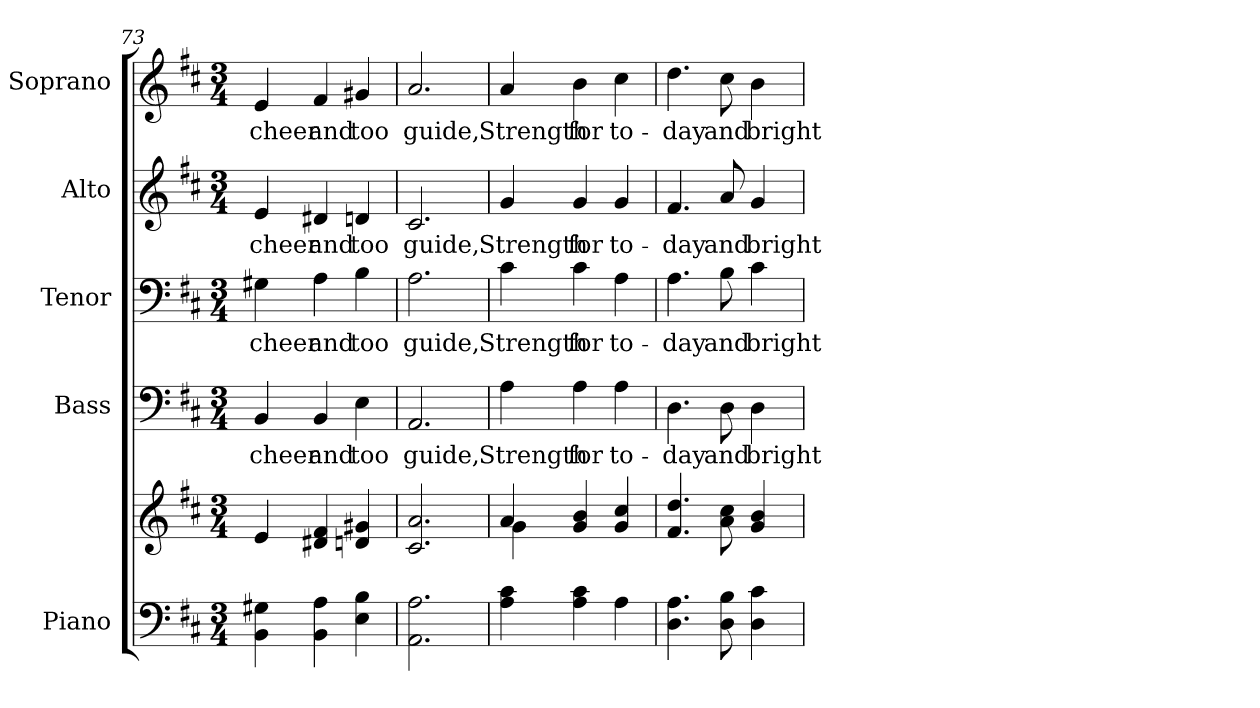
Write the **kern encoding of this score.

**kern	**kern	**kern	**text	**kern	**text	**kern	**text	**kern	**text
*part5	*part5	*part4	*part4	*part3	*part3	*part2	*part2	*part1	*part1
*staff6	*staff5	*staff4	*staff4	*staff3	*staff3	*staff2	*staff2	*staff1	*staff1
*I"Piano	*	*I"Bass	*	*I"Tenor	*	*I"Alto	*	*I"Soprano	*
*I'Pno.	*	*I'B.	*	*I'T.	*	*I'A.	*	*I'S.	*
*clefF4	*clefG2	*clefF4	*	*clefF4	*	*clefG2	*	*clefG2	*
*k[f#c#]	*k[f#c#]	*k[f#c#]	*	*k[f#c#]	*	*k[f#c#]	*	*k[f#c#]	*
*D:	*D:	*D:	*	*D:	*	*D:	*	*D:	*
*M3/4	*M3/4	*M3/4	*	*M3/4	*	*M3/4	*	*M3/4	*
=73	=73	=73	=73	=73	=73	=73	=73	=73	=73
!	!	!	!LO:LY:b:color=#000000	!	!	!	!	!	!
!	!	!	!	!	!LO:LY:b:color=#000000	!	!	!	!
!	!	!	!	!	!	!	!LO:LY:b:color=#000000	!	!
!	!	!	!	!	!	!	!	!	!LO:LY:b:color=#000000
4BBi\ 4G#Xi	4ei/	4BBi/	cheer	4G#Xi\	cheer	4ei/	cheer	4ei/	cheer
!	!	!	!LO:LY:b:color=#000000	!	!	!	!	!	!
!	!	!	!	!	!LO:LY:b:color=#000000	!	!	!	!
!	!	!	!	!	!	!	!LO:LY:b:color=#000000	!	!
!	!	!	!	!	!	!	!	!	!LO:LY:b:color=#000000
4BBi\ 4Ai	4d#Xi/ 4f#i	4BBi/	and	4Ai\	and	4d#Xi/	and	4f#i/	and
!	!	!	!LO:LY:b:color=#000000	!	!	!	!	!	!
!	!	!	!	!	!LO:LY:b:color=#000000	!	!	!	!
!	!	!	!	!	!	!	!LO:LY:b:color=#000000	!	!
!	!	!	!	!	!	!	!	!	!LO:LY:b:color=#000000
4Ei\ 4Bi	4dni/ 4g#Xi	4Ei\	too	4Bi\	too	4dni/	too	4g#Xi/	too
=74	=74	=74	=74	=74	=74	=74	=74	=74	=74
!	!	!	!LO:LY:b:color=#000000	!	!	!	!	!	!
!	!	!	!	!	!LO:LY:b:color=#000000	!	!	!	!
!	!	!	!	!	!	!	!LO:LY:b:color=#000000	!	!
!	!	!	!	!	!	!	!	!	!LO:LY:b:color=#000000
2.AAi\ 2.Ai	2.c#i/ 2.ai	2.AAi/	guide,	2.Ai\	guide,	2.c#i/	guide,	2.ai/	guide,
!!LO:PB:g=z
=75	=75	=75	=75	=75	=75	=75	=75	=75	=75
*	*^	*	*	*	*	*	*	*	*
!	!	!	!	!LO:LY:b:color=#000000	!	!	!	!	!	!
!	!	!	!	!	!	!LO:LY:b:color=#000000	!	!	!	!
!	!	!	!	!	!	!	!	!LO:LY:b:color=#000000	!	!
!	!	!	!	!	!	!	!	!	!	!LO:LY:b:color=#000000
4Ai\ 4c#i	4ai/	4gi\	4Ai\	Strength	4c#i\	Strength	4gi/	Strength	4ai/	Strength
!	!	!	!	!LO:LY:b:color=#000000	!	!	!	!	!	!
!	!	!	!	!	!	!LO:LY:b:color=#000000	!	!	!	!
!	!	!	!	!	!	!	!	!LO:LY:b:color=#000000	!	!
!	!	!	!	!	!	!	!	!	!	!LO:LY:b:color=#000000
4Ai\ 4c#i	4gi/ 4bi	4ryy	4Ai\	for	4c#i\	for	4gi/	for	4bi\	for
!	!	!	!	!LO:LY:b:color=#000000	!	!	!	!	!	!
!	!	!	!	!	!	!LO:LY:b:color=#000000	!	!	!	!
!	!	!	!	!	!	!	!	!LO:LY:b:color=#000000	!	!
!	!	!	!	!	!	!	!	!	!	!LO:LY:b:color=#000000
4Ai\	4gi/ 4cc#i	4ryy	4Ai\	to-	4Ai\	to-	4gi/	to-	4cc#i\	to-
*	*v	*v	*	*	*	*	*	*	*	*
=76	=76	=76	=76	=76	=76	=76	=76	=76	=76
*	*^	*	*	*	*	*	*	*	*
!	!	!	!	!LO:LY:b:color=#000000	!	!	!	!	!	!
*	*v	*v	*	*	*	*	*	*	*	*
*	*^	*	*	*	*	*	*	*	*
!	!	!	!	!	!	!LO:LY:b:color=#000000	!	!	!	!
*	*v	*v	*	*	*	*	*	*	*	*
*	*^	*	*	*	*	*	*	*	*
!	!	!	!	!	!	!	!	!LO:LY:b:color=#000000	!	!
*	*v	*v	*	*	*	*	*	*	*	*
*	*^	*	*	*	*	*	*	*	*
!	!	!	!	!	!	!	!	!	!	!LO:LY:b:color=#000000
*	*v	*v	*	*	*	*	*	*	*	*
4.Di\ 4.Ai	4.f#i/ 4.ddi	4.Di\	-day	4.Ai\	-day	4.f#i/	-day	4.ddi\	-day
!	!	!	!LO:LY:b:color=#000000	!	!	!	!	!	!
!	!	!	!	!	!LO:LY:b:color=#000000	!	!	!	!
!	!	!	!	!	!	!	!LO:LY:b:color=#000000	!	!
!	!	!	!	!	!	!	!	!	!LO:LY:b:color=#000000
8Di\ 8Bi	8ai\ 8cc#i	8Di\	and	8Bi\	and	8ai/	and	8cc#i\	and
!	!	!	!LO:LY:b:color=#000000	!	!	!	!	!	!
!	!	!	!	!	!LO:LY:b:color=#000000	!	!	!	!
!	!	!	!	!	!	!	!LO:LY:b:color=#000000	!	!
!	!	!	!	!	!	!	!	!	!LO:LY:b:color=#000000
4Di\ 4c#i	4gi/ 4bi	4Di\	bright	4c#i\	bright	4gi/	bright	4bi\	bright
=	=	=	=	=	=	=	=	=	=
*-	*-	*-	*-	*-	*-	*-	*-	*-	*-
